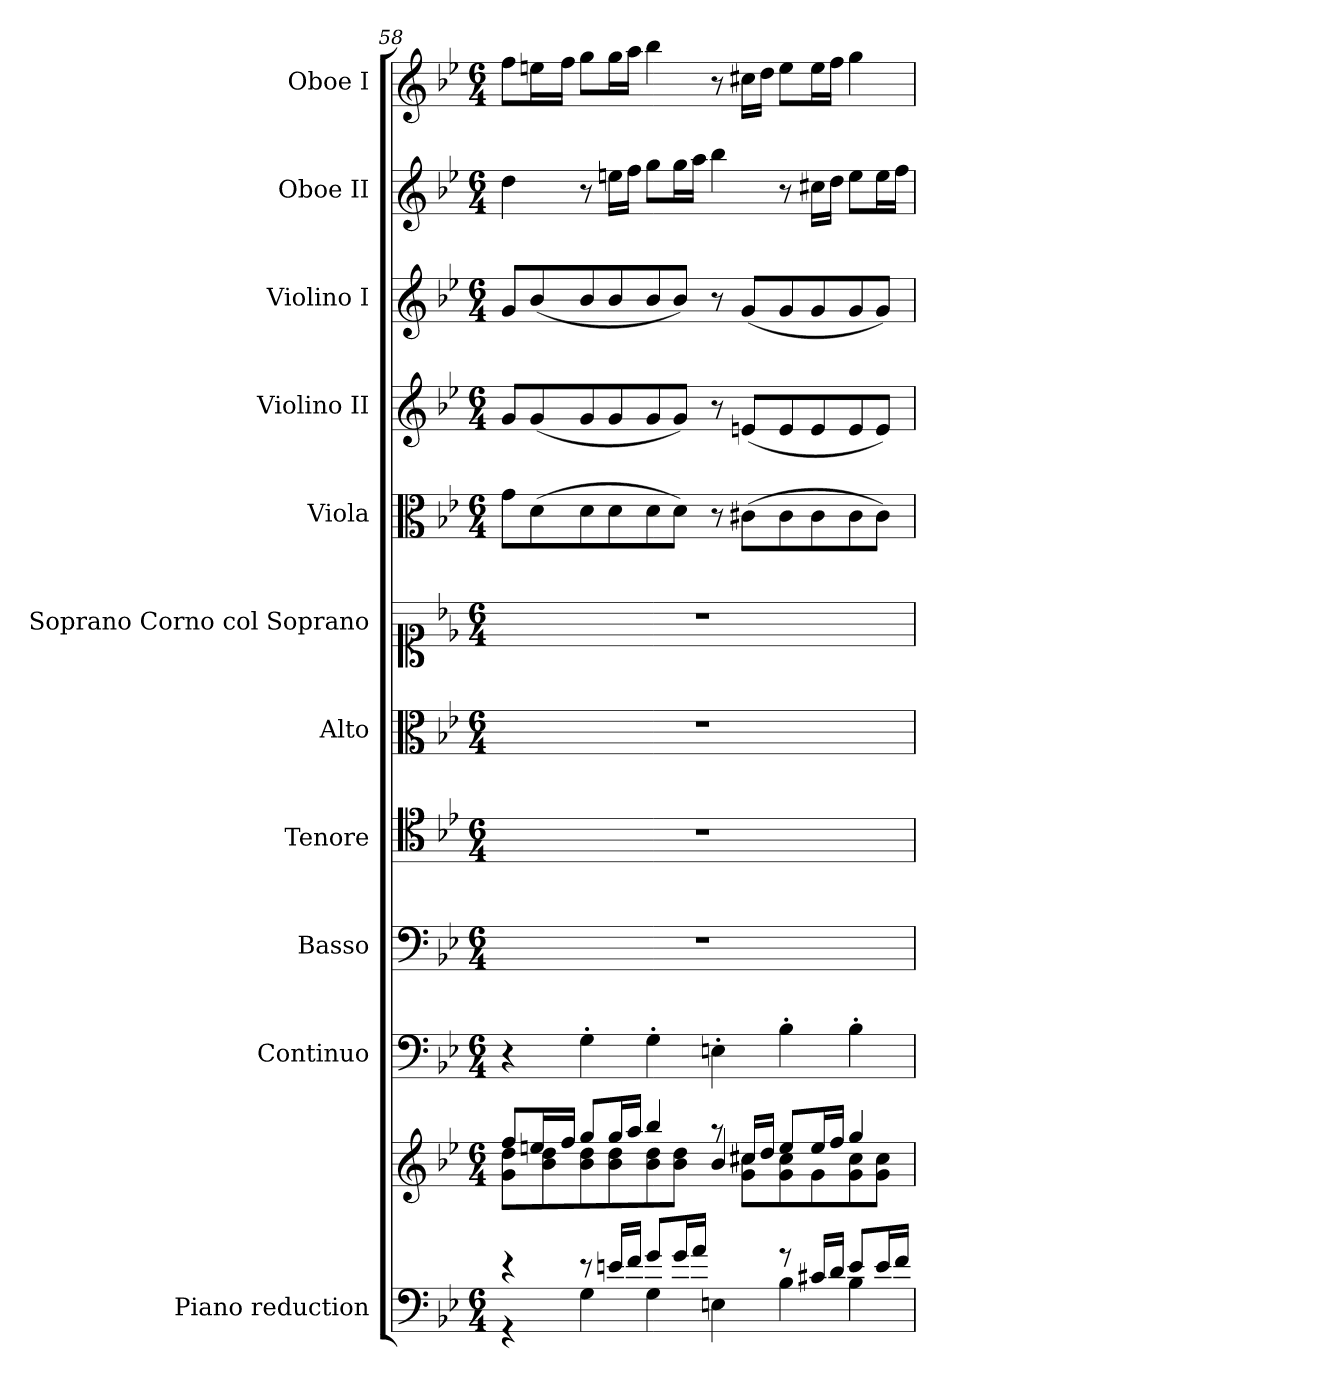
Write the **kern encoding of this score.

**kern	**kern	**kern	**kern	**kern	**kern	**kern	**kern	**kern	**kern	**kern	**kern
*part11	*part11	*part10	*part9	*part8	*part7	*part6	*part5	*part4	*part3	*part2	*part1
*staff12	*staff11	*staff10	*staff9	*staff8	*staff7	*staff6	*staff5	*staff4	*staff3	*staff2	*staff1
*I"Piano reduction	*	*I"Continuo	*I"Basso	*I"Tenore	*I"Alto	*I"Soprano Corno col Soprano	*I"Viola	*I"Violino II	*I"Violino I	*I"Oboe II	*I"Oboe I
*I'Pno	*	*	*	*	*	*	*I'Vla	*I'Vln	*I'Vln	*I'Ob	*I'Ob
*clefF4	*clefG2	*clefF4	*clefF4	*clefC4	*clefC3	*clefC1	*clefC3	*clefG2	*clefG2	*clefG2	*clefG2
*k[b-e-]	*k[b-e-]	*k[b-e-]	*k[b-e-]	*k[b-e-]	*k[b-e-]	*k[b-e-]	*k[b-e-]	*k[b-e-]	*k[b-e-]	*k[b-e-]	*k[b-e-]
*M6/4	*M6/4	*M6/4	*M6/4	*M6/4	*M6/4	*M6/4	*M6/4	*M6/4	*M6/4	*M6/4	*M6/4
=58	=58	=58	=58	=58	=58	=58	=58	=58	=58	=58	=58
*^	*^	*	*	*	*	*	*	*	*	*	*
*	*	*	*^	*	*	*	*	*	*	*	*	*	*
4r	4r	8ff/L	8g\ 8dd\L	2.ryy	4r	1.r	1.r	1.r	1.r	8g\L	8g/L	8g/L	4dd\	8ff\L
.	.	16een/L	8b-\ 8dd\	.	.	.	.	.	.	(8d\	(8g/	(8b-/	.	16een\L
.	.	16ff/JJ	.	.	.	.	.	.	.	.	.	.	.	16ff\JJ
8r	4G\	8gg/L	8b-\ 8dd\	.	4G'\	.	.	.	.	8d\	8g/	8b-/	8r	8gg\L
16en/LL	.	16gg/L	8b-\ 8dd\	.	.	.	.	.	.	8d\	8g/	8b-/	16een\LL	16gg\L
16f/JJ	.	16aa/JJ	.	.	.	.	.	.	.	.	.	.	16ff\JJ	16aa\JJ
8g/L	4G\	4bb-/	8b-\ 8dd\	.	4G'\	.	.	.	.	8d\	8g/	8b-/	8gg\L	4bb-\
16g/L	.	.	8b-\ 8dd\J	.	.	.	.	.	.	8d\J)	8g/J)	8b-/J)	16gg\L	.
16a/JJ	.	.	.	.	.	.	.	.	.	.	.	.	16aa\JJ	.
4ryy	4En\	8r	8ryy	4b-/	4En'\	.	.	.	.	8r	8r	8r	4bb-\	8r
.	.	16cc#X/LL	8g\ 8cc#\L	.	.	.	.	.	.	(8c#X\L	(8en/L	(8g/L	.	16cc#X\LL
.	.	16dd/JJ	.	.	.	.	.	.	.	.	.	.	.	16dd\JJ
8r	4B-\	8ee/L	8g\ 8cc#\	2ryy	4B-'\	.	.	.	.	8c#\	8e/	8g/	8r	8ee\L
16c#X/LL	.	16ee/L	8g\	.	.	.	.	.	.	8c#\	8e/	8g/	16cc#X\LL	16ee\L
16d/JJ	.	16ff/JJ	.	.	.	.	.	.	.	.	.	.	16dd\JJ	16ff\JJ
8e/L	4B-\	4gg/	8g\ 8cc#\	.	4B-'\	.	.	.	.	8c#\	8e/	8g/	8ee\L	4gg\
16e/L	.	.	8g\ 8cc#\J	.	.	.	.	.	.	8c#\J)	8e/J)	8g/J)	16ee\L	.
16f/JJ	.	.	.	.	.	.	.	.	.	.	.	.	16ff\JJ	.
*v	*v	*	*	*	*	*	*	*	*	*	*	*	*	*
*	*v	*v	*v	*	*	*	*	*	*	*	*	*	*
=	=	=	=	=	=	=	=	=	=	=	=
*-	*-	*-	*-	*-	*-	*-	*-	*-	*-	*-	*-
